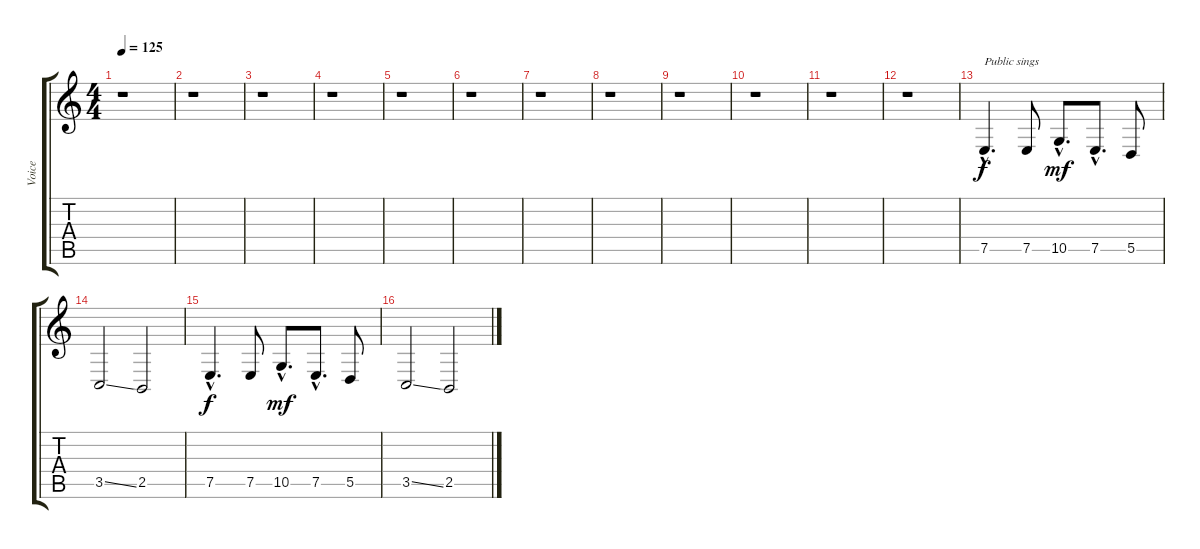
\track ("Voice" "Voice") {instrument mutedtrumpet}
\staff {score tabs}
\tuning (E4 B3 G3 D3 A2 E2) {hide}
\ts (4 4)
\tempo 125
\clef g2
\ks c
r.1{dy f} |
r.1 |
r.1 |
r.1 |
r.1 |
r.1 |
r.1 |
r.1 |
r.1 |
r.1 |
r.1 |
r.1 |
7.5{hac}.4{d txt "Public sings" instrument synthvoice} 7.5.8 10.5{hac}.8{d dy mf} 7.5{hac}.8{d} 5.5.8 |
3.5{ss}.2 2.5.2 |
7.5{hac}.4{d dy f} 7.5.8 10.5{hac}.8{d dy mf} 7.5{hac}.8{d} 5.5.8 |
3.5{ss}.2 2.5.2
